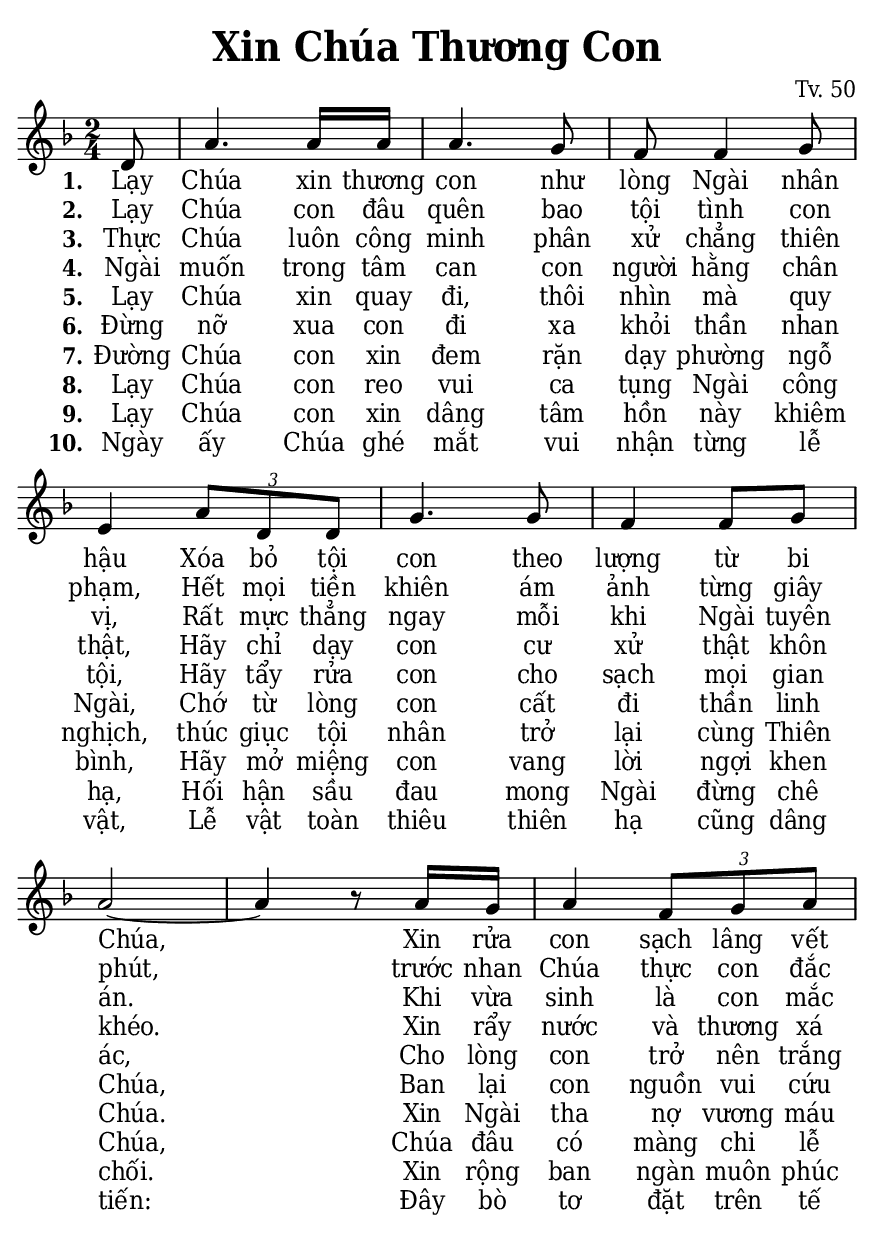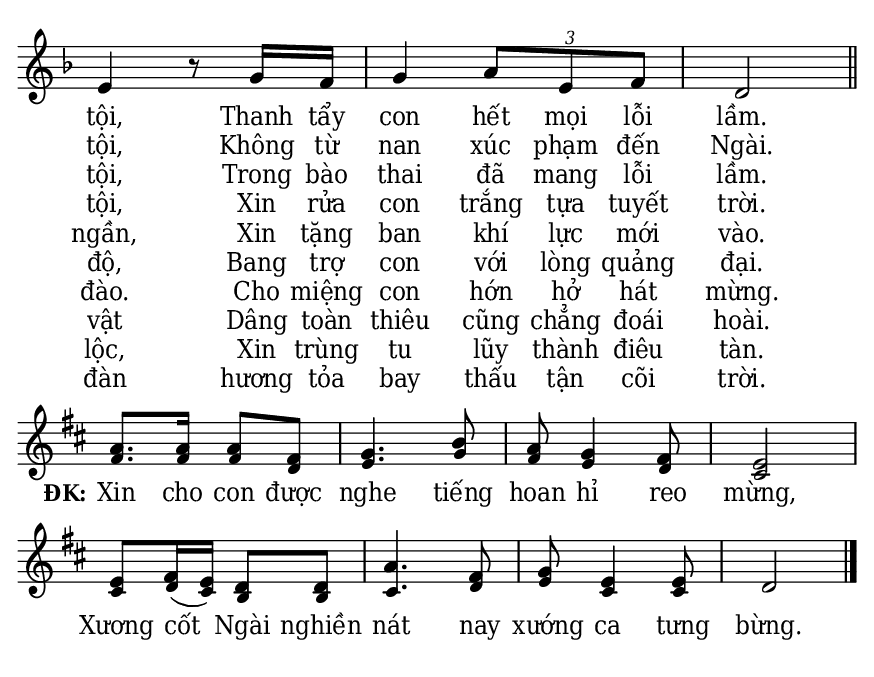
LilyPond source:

% Cài đặt chung\
\version "2.22.1"
\include "english.ly"

\header {
  title = \markup { \fontsize #1 "Xin Chúa Thương Con" }
  composer = "Tv. 50"
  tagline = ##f
}

% Nhạc phiên khúc
nhacPhienKhucSop = \relative c' {
  \autoPageBreaksOff
  \partial 8 d8 |
  a'4. a16 a |
  a4. g8 |
  f f4 g8 |
  e4 \tuplet 3/2 { a8 d, d } |
  g4. g8 |
  f4 f8 g |
  a2 ~ |
  a4 r8 a16 g |
  a4 \tuplet 3/2 { f8 g a } |
  
  \pageBreak
  
  e4 r8 g16 f |
  g4 \tuplet 3/2 { a8 e f } |
  d2 \bar "||" \break
  
  \set Staff.printKeyCancellation = ##f
  \set Staff.explicitKeySignatureVisibility = #end-of-line-invisible
  \key d \major
  a'8. a16 a8 fs |
  g4. b8 |
  a g4 fs8 |
  e2 |
  e8 fs16 (e) d8 d |
  a'4. fs8 |
  g e4 e8 |
  d2 \bar "|."
}

nhacPhienKhucAlto = \relative c' {
  r8 |
  R2*12
  
  \set Staff.printKeyCancellation = ##f
  \set Staff.explicitKeySignatureVisibility = #end-of-line-invisible
  \key d \major
  fs8. fs16 fs8 d |
  e4. g8 |
  fs e4 d8 |
  cs2 |
  cs8 d16 (cs) b8 b |
  cs4. d8 |
  e cs4 cs8 |
  d2
}

% Lời phiên khúc
loiPhienKhucSop = \lyrics {
  <<
    {
      \set stanza = "1."
      Lạy Chúa xin thương con như lòng Ngài nhân hậu
      Xóa bỏ tội con theo lượng từ bi Chúa,
      Xin rửa con sạch lâng vết tội,
      Thanh tẩy con hết mọi lỗi lầm.
    }
    \new Lyrics {
	    \set associatedVoice = "beSop"
	    \set stanza = "2."
	    Lạy Chúa con đâu quên bao tội tình con phạm,
	    Hết mọi tiền khiên ám ảnh từng giây phút,
	    trước nhan Chúa thực con đắc tội,
	    Không từ nan xúc phạm đến Ngài.
    }
    \new Lyrics {
	    \set associatedVoice = "beSop"
	    \set stanza = "3."
	    Thực Chúa luôn công minh phân xử
	    chẳng thiên vị,
	    Rất mực thẳng ngay mỗi khi Ngài tuyên án.
	    Khi vừa sinh là con mắc tội,
	    Trong bào thai đã mang lỗi lầm.
    }
    \new Lyrics {
	    \set associatedVoice = "beSop"
	    \set stanza = "4."
	    Ngài muốn trong tâm can con người hằng chân thật,
	    Hãy chỉ dạy con cư xử thật khôn khéo.
	    Xin rẩy nước và thương xá tội,
	    Xin rửa con trắng tựa tuyết trời.
    }
    \new Lyrics {
	    \set associatedVoice = "beSop"
	    \set stanza = "5."
	    Lạy Chúa xin quay đi, thôi nhìn mà quy tội,
	    Hãy tẩy rửa con cho sạch mọi gian ác,
	    Cho lòng con trở nên trắng ngần,
	    Xin tặng ban khí lực mới vào.
    }
    \new Lyrics {
	    \set associatedVoice = "beSop"
	    \set stanza = "6."
	    Đừng nỡ xua con đi xa khỏi thần nhan Ngài,
	    Chớ từ lòng con cất đi thần linh Chúa,
	    Ban lại con nguồn vui cứu độ,
	    Bang trợ con với lòng quảng đại.
    }
    \new Lyrics {
	    \set associatedVoice = "beSop"
	    \set stanza = "7."
	    Đường Chúa con xin đem rặn dạy phường ngỗ nghịch,
	    thúc giục tội nhân trở lại cùng Thiên Chúa.
	    Xin Ngài tha nợ vương máu đào.
	    Cho miệng con hớn hở hát mừng.
    }
    \new Lyrics {
	    \set associatedVoice = "beSop"
	    \set stanza = "8."
	    Lạy Chúa con reo vui ca tụng Ngài công bình,
	    Hãy mở miệng con vang lời ngợi khen Chúa,
	    Chúa đâu có màng chi lễ vật
	    Dâng toàn thiêu cũng chẳng đoái hoài.
    }
    \new Lyrics {
	    \set associatedVoice = "beSop"
	    \set stanza = "9."
	    Lạy Chúa con xin dâng tâm hồn này khiêm hạ,
	    Hối hận sầu đau mong Ngài đừng chê chối.
	    Xin rộng ban ngàn muôn phúc lộc,
	    Xin trùng tu lũy thành điêu tàn.
    }
    \new Lyrics {
	    \set associatedVoice = "beSop"
	    \set stanza = "10."
	    Ngày ấy Chúa ghé mắt vui nhận từng lễ vật,
	    Lễ vật toàn thiêu thiên hạ cũng dâng tiến:
	    Đây bò tơ đặt trên tế đàn
	    hương tỏa bay thấu tận cõi trời.
    }
  >>
  \set stanza = "ĐK:"
  Xin cho con được nghe tiếng hoan hỉ reo mừng,
  Xương cốt Ngài nghiền nát nay xướng ca tưng bừng.
}

% Dàn trang
\paper {
  #(set-paper-size "a5")
  top-margin = 3\mm
  bottom-margin = 3\mm
  left-margin = 3\mm
  right-margin = 3\mm
  indent = #0
  #(define fonts
	 (make-pango-font-tree "Deja Vu Serif Condensed"
	 		       "Deja Vu Serif Condensed"
			       "Deja Vu Serif Condensed"
			       (/ 20 20)))
  print-page-number = ##f
  ragged-bottom = ##t
  system-system-spacing = #'((basic-distance . 0.1) (padding . 2))
}

TongNhip = {
  \key f \major \time 2/4
  \set Timing.beamExceptions = #'()
  \set Timing.baseMoment = #(ly:make-moment 1/4)
}

% Đổi kích thước nốt cho bè phụ
notBePhu =
#(define-music-function (font-size music) (number? ly:music?)
   (for-some-music
     (lambda (m)
       (if (music-is-of-type? m 'rhythmic-event)
           (begin
             (set! (ly:music-property m 'tweaks)
                   (cons `(font-size . ,font-size)
                         (ly:music-property m 'tweaks)))
             #t)
           #f))
     music)
   music)

\score {
  \new ChoirStaff <<
    \new Staff \with {
        \consists "Merge_rests_engraver"
        printPartCombineTexts = ##f
      }
      <<
      \new Voice \TongNhip \partCombine 
        \nhacPhienKhucSop
        \notBePhu -1 { \nhacPhienKhucAlto }
      \new NullVoice = beSop \nhacPhienKhucSop
      \new Lyrics \lyricsto beSop \loiPhienKhucSop
      >>
  >>
  \layout {
    \override Lyrics.LyricSpace.minimum-distance = #1
    \override Score.BarNumber.break-visibility = ##(#f #f #f)
    \override Score.SpacingSpanner.uniform-stretching = ##t
  } 
}
